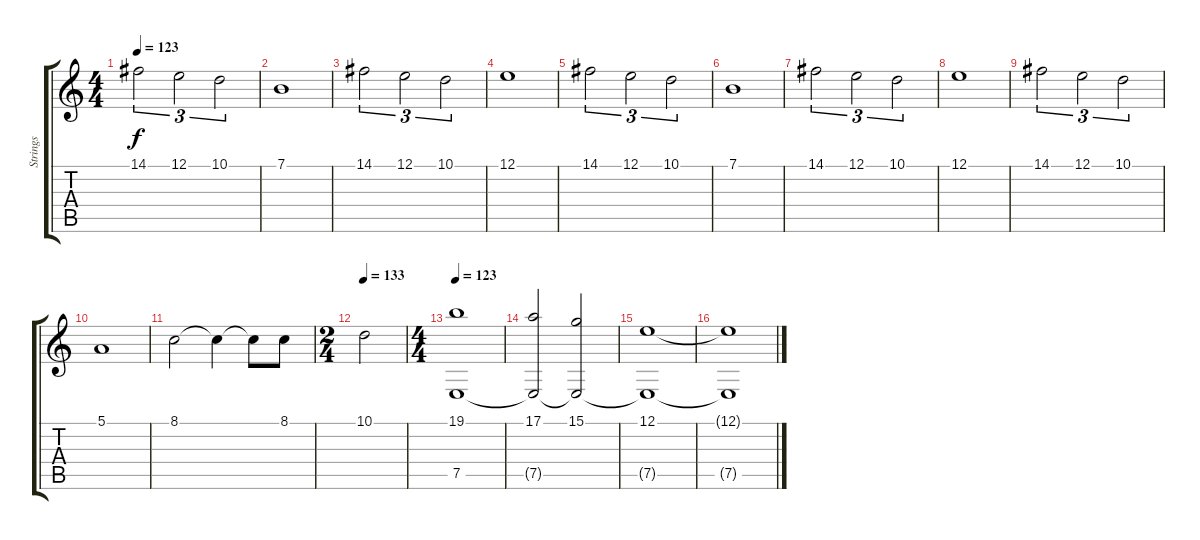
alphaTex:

\track ("Strings" "Strings") {instrument synthstrings2}
\staff {score tabs}
\tuning (E4 B3 G3 D3 A2 E2) {hide}
\ts (4 4)
\tempo 123
\clef g2
\ks c
14.1.2{tu (3 2) dy f} 12.1.2{tu (3 2)} 10.1.2{tu (3 2)} |
7.1.1 |
14.1.2{tu (3 2)} 12.1.2{tu (3 2)} 10.1.2{tu (3 2)} |
12.1.1 |
14.1.2{tu (3 2)} 12.1.2{tu (3 2)} 10.1.2{tu (3 2)} |
7.1.1 |
14.1.2{tu (3 2)} 12.1.2{tu (3 2)} 10.1.2{tu (3 2)} |
12.1.1 |
14.1.2{tu (3 2)} 12.1.2{tu (3 2)} 10.1.2{tu (3 2)} |
5.1.1 |
8.1.2 8.1{t}.4 8.1{t}.8 8.1.8 |
\ts (2 4)
\tempo 133
10.1.2 |
\ts (4 4)
\tempo 123
(19.1 7.5).1{volume 10} |
(17.1 7.5{t}).2 (15.1 7.5{t}).2 |
(12.1 7.5{t}).1 |
(12.1{t} 7.5{t}).1
